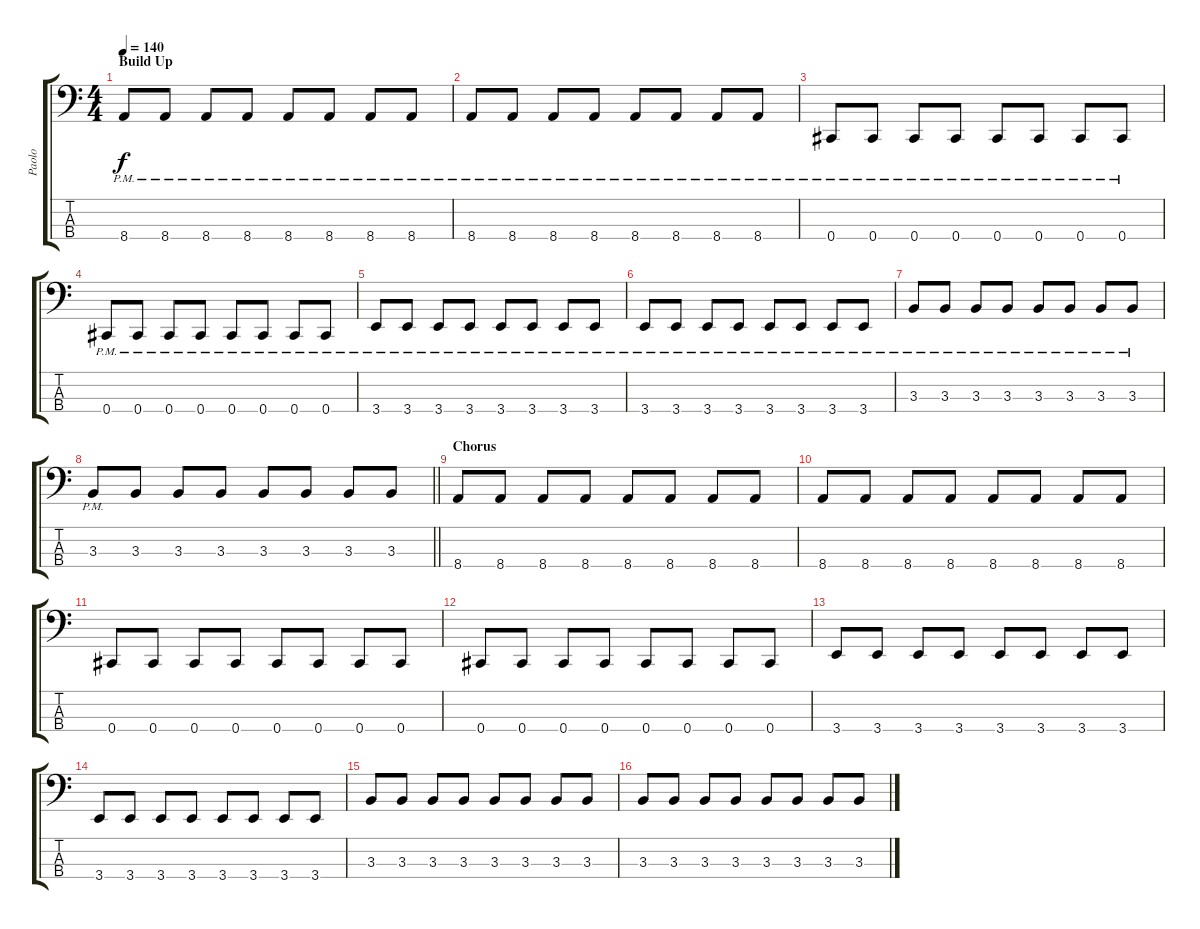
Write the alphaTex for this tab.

\track ("Paolo" "Paolo") {instrument electricbasspick}
\staff {score tabs}
\tuning (Gb2 Db2 Ab1 Db1) {hide}
\ts (4 4)
\section ("" "Build Up")
\tempo 140
\clef f4
\ks c
8.4{pm}.8{dy f} 8.4{pm}.8 8.4{pm}.8 8.4{pm}.8 8.4{pm}.8 8.4{pm}.8 8.4{pm}.8 8.4{pm}.8 |
8.4{pm}.8 8.4{pm}.8 8.4{pm}.8 8.4{pm}.8 8.4{pm}.8 8.4{pm}.8 8.4{pm}.8 8.4{pm}.8 |
0.4{pm}.8 0.4{pm}.8 0.4{pm}.8 0.4{pm}.8 0.4{pm}.8 0.4{pm}.8 0.4{pm}.8 0.4{pm}.8 |
0.4{pm}.8 0.4{pm}.8 0.4{pm}.8 0.4{pm}.8 0.4{pm}.8 0.4{pm}.8 0.4{pm}.8 0.4{pm}.8 |
3.4{pm}.8 3.4{pm}.8 3.4{pm}.8 3.4{pm}.8 3.4{pm}.8 3.4{pm}.8 3.4{pm}.8 3.4{pm}.8 |
3.4{pm}.8 3.4{pm}.8 3.4{pm}.8 3.4{pm}.8 3.4{pm}.8 3.4{pm}.8 3.4{pm}.8 3.4{pm}.8 |
3.3{pm}.8 3.3{pm}.8 3.3{pm}.8 3.3{pm}.8 3.3{pm}.8 3.3{pm}.8 3.3{pm}.8 3.3{pm}.8 |
\barLineRight lightlight
3.3{pm}.8 3.3.8 3.3.8 3.3.8 3.3.8 3.3.8 3.3.8 3.3.8 |
\section ("" "Chorus")
8.4.8 8.4.8 8.4.8 8.4.8 8.4.8 8.4.8 8.4.8 8.4.8 |
8.4.8 8.4.8 8.4.8 8.4.8 8.4.8 8.4.8 8.4.8 8.4.8 |
0.4.8 0.4.8 0.4.8 0.4.8 0.4.8 0.4.8 0.4.8 0.4.8 |
0.4.8 0.4.8 0.4.8 0.4.8 0.4.8 0.4.8 0.4.8 0.4.8 |
3.4.8 3.4.8 3.4.8 3.4.8 3.4.8 3.4.8 3.4.8 3.4.8 |
3.4.8 3.4.8 3.4.8 3.4.8 3.4.8 3.4.8 3.4.8 3.4.8 |
3.3.8 3.3.8 3.3.8 3.3.8 3.3.8 3.3.8 3.3.8 3.3.8 |
3.3.8 3.3.8 3.3.8 3.3.8 3.3.8 3.3.8 3.3.8 3.3.8
